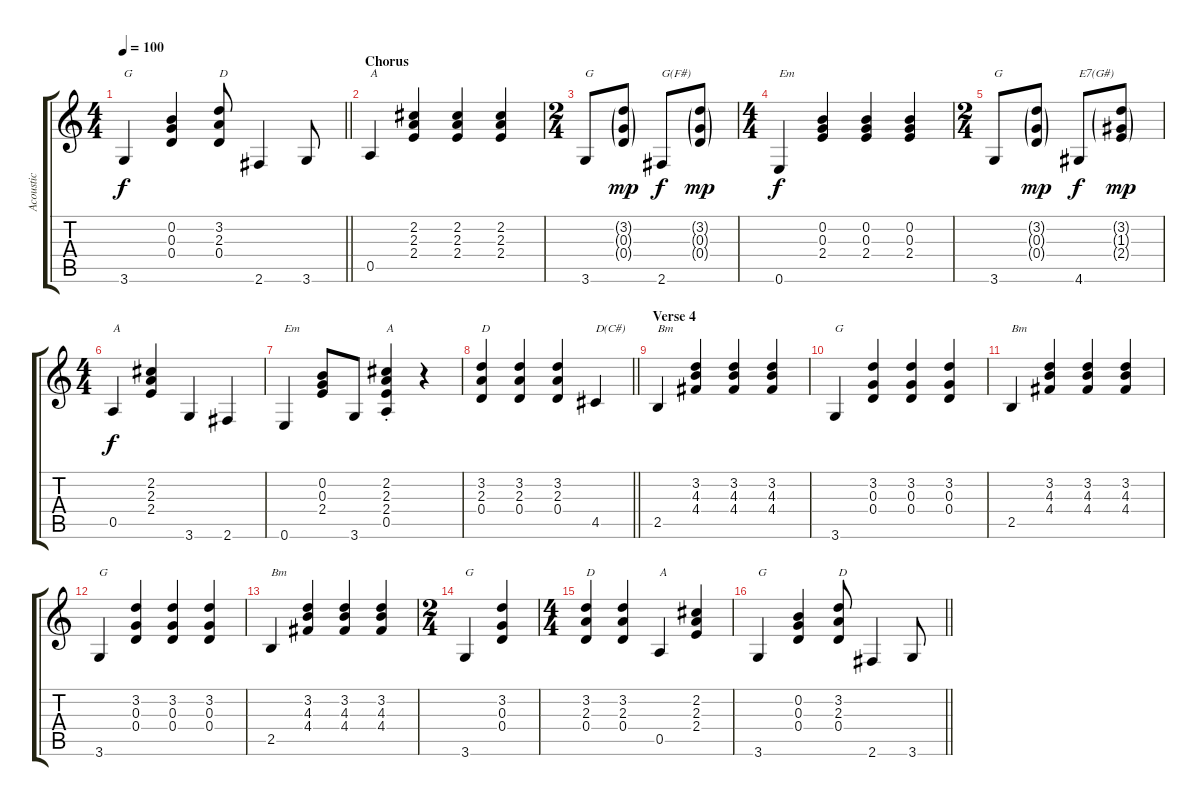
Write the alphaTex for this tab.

\track ("Acoustic" "Acoustic") {instrument acousticguitarsteel}
\staff {score tabs}
\tuning (E4 B3 G3 D3 A2 E2) {hide}
\ts (4 4)
\tempo 100
\clef g2
\barLineRight lightlight
\ks c
3.6.4{txt "G" dy f} (0.2 0.3 0.4).4 (3.2 2.3 0.4).8{txt "D"} 2.6.4 3.6.8 |
\section ("" "Chorus")
0.5.4{txt "A"} (2.2 2.3 2.4).4 (2.2 2.3 2.4).4 (2.2 2.3 2.4).4 |
\ts (2 4)
3.6.8{txt "G"} (3.2{g} 0.3{g} 0.4{g}).8{dy mp} 2.6.8{txt "G(F#)" dy f} (3.2{g} 0.3{g} 0.4{g}).8{dy mp} |
\ts (4 4)
0.6.4{txt "Em" dy f} (0.2 0.3 2.4).4 (0.2 0.3 2.4).4 (0.2 0.3 2.4).4 |
\ts (2 4)
3.6.8{txt "G"} (3.2{g} 0.3{g} 0.4{g}).8{dy mp} 4.6.8{txt "E7(G#)" dy f} (3.2{g} 1.3{g} 2.4{g}).8{dy mp} |
\ts (4 4)
0.5.4{txt "A" dy f} (2.2 2.3 2.4).4 3.6.4 2.6.4 |
0.6.4{txt "Em"} (0.2 0.3 2.4).8 3.6.8 (2.2{st} 2.3{st} 2.4{st} 0.5{st}).4{txt "A"} r.4 |
\barLineRight lightlight
(3.2 2.3 0.4).4{txt "D"} (3.2 2.3 0.4).4 (3.2 2.3 0.4).4 4.5.4{txt "D(C#)"} |
\section ("" "Verse 4")
2.5.4{txt "Bm"} (3.2 4.3 4.4).4 (3.2 4.3 4.4).4 (3.2 4.3 4.4).4 |
3.6.4{txt "G"} (3.2 0.3 0.4).4 (3.2 0.3 0.4).4 (3.2 0.3 0.4).4 |
2.5.4{txt "Bm"} (3.2 4.3 4.4).4 (3.2 4.3 4.4).4 (3.2 4.3 4.4).4 |
3.6.4{txt "G"} (3.2 0.3 0.4).4 (3.2 0.3 0.4).4 (3.2 0.3 0.4).4 |
2.5.4{txt "Bm"} (3.2 4.3 4.4).4 (3.2 4.3 4.4).4 (3.2 4.3 4.4).4 |
\ts (2 4)
3.6.4{txt "G"} (3.2 0.3 0.4).4 |
\ts (4 4)
(3.2 2.3 0.4).4{txt "D"} (3.2 2.3 0.4).4 0.5.4{txt "A"} (2.2 2.3 2.4).4 |
\barLineRight lightlight
3.6.4{txt "G"} (0.2 0.3 0.4).4 (3.2 2.3 0.4).8{txt "D"} 2.6.4 3.6.8
